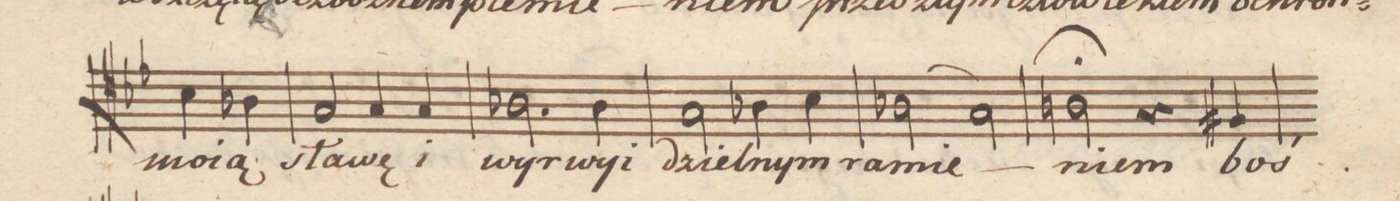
**kern	**text	**dynam
*I"Tenore.	*	*
*clefC4	*	*
*k[b-e-]	*	*
*met(C.|)	*	*
*M2/2	*	*
4B-\	mo-	.
4A-X\	-ią	.
=12	=12	=12
2G/	sła-	.
4G/	-wę	.
4G/	i	.
=13	=13	=13
2.A-X\	wyr-	.
4A-\	-wyi	.
=14	=14	=14
2G\	dziel-	.
4A-X\	-nym	.
4B-\	ra-	.
=15	=15	=15
(2A-X\	-mie-	.
2G\)	.	.
=16	=16	=16
2An;\	-niem	.
4r	.	.
4F#X/	boś	.
=17	=17	=17
*-	*-	*-
